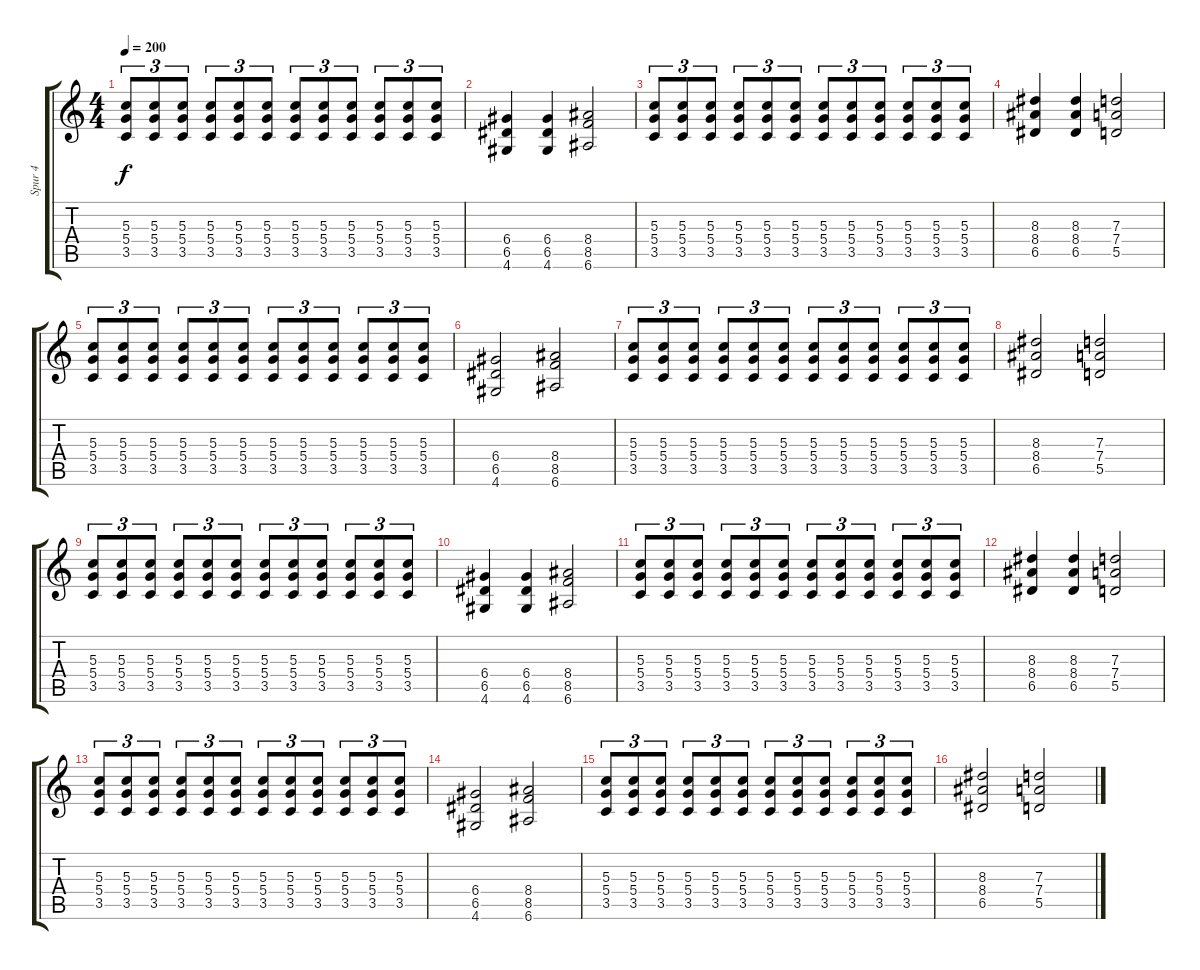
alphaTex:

\track ("Spur 4" "Spur 4") {instrument overdrivenguitar}
\staff {score tabs}
\tuning (E4 B3 G3 D3 A2 E2) {hide}
\ts (4 4)
\tempo 200
\clef g2
\ks c
(5.3 5.4 3.5).8{tu (3 2) dy f} (5.3 5.4 3.5).8{tu (3 2)} (5.3 5.4 3.5).8{tu (3 2)} (5.3 5.4 3.5).8{tu (3 2)} (5.3 5.4 3.5).8{tu (3 2)} (5.3 5.4 3.5).8{tu (3 2)} (5.3 5.4 3.5).8{tu (3 2)} (5.3 5.4 3.5).8{tu (3 2)} (5.3 5.4 3.5).8{tu (3 2)} (5.3 5.4 3.5).8{tu (3 2)} (5.3 5.4 3.5).8{tu (3 2)} (5.3 5.4 3.5).8{tu (3 2)} |
(6.4 6.5 4.6).4 (6.4 6.5 4.6).4 (8.4 8.5 6.6).2 |
(5.3 5.4 3.5).8{tu (3 2)} (5.3 5.4 3.5).8{tu (3 2)} (5.3 5.4 3.5).8{tu (3 2)} (5.3 5.4 3.5).8{tu (3 2)} (5.3 5.4 3.5).8{tu (3 2)} (5.3 5.4 3.5).8{tu (3 2)} (5.3 5.4 3.5).8{tu (3 2)} (5.3 5.4 3.5).8{tu (3 2)} (5.3 5.4 3.5).8{tu (3 2)} (5.3 5.4 3.5).8{tu (3 2)} (5.3 5.4 3.5).8{tu (3 2)} (5.3 5.4 3.5).8{tu (3 2)} |
(8.3 8.4 6.5).4 (8.3 8.4 6.5).4 (7.3 7.4 5.5).2 |
(5.3 5.4 3.5).8{tu (3 2)} (5.3 5.4 3.5).8{tu (3 2)} (5.3 5.4 3.5).8{tu (3 2)} (5.3 5.4 3.5).8{tu (3 2)} (5.3 5.4 3.5).8{tu (3 2)} (5.3 5.4 3.5).8{tu (3 2)} (5.3 5.4 3.5).8{tu (3 2)} (5.3 5.4 3.5).8{tu (3 2)} (5.3 5.4 3.5).8{tu (3 2)} (5.3 5.4 3.5).8{tu (3 2)} (5.3 5.4 3.5).8{tu (3 2)} (5.3 5.4 3.5).8{tu (3 2)} |
(6.4 6.5 4.6).2 (8.4 8.5 6.6).2 |
(5.3 5.4 3.5).8{tu (3 2)} (5.3 5.4 3.5).8{tu (3 2)} (5.3 5.4 3.5).8{tu (3 2)} (5.3 5.4 3.5).8{tu (3 2)} (5.3 5.4 3.5).8{tu (3 2)} (5.3 5.4 3.5).8{tu (3 2)} (5.3 5.4 3.5).8{tu (3 2)} (5.3 5.4 3.5).8{tu (3 2)} (5.3 5.4 3.5).8{tu (3 2)} (5.3 5.4 3.5).8{tu (3 2)} (5.3 5.4 3.5).8{tu (3 2)} (5.3 5.4 3.5).8{tu (3 2)} |
(8.3 8.4 6.5).2 (7.3 7.4 5.5).2 |
(5.3 5.4 3.5).8{tu (3 2)} (5.3 5.4 3.5).8{tu (3 2)} (5.3 5.4 3.5).8{tu (3 2)} (5.3 5.4 3.5).8{tu (3 2)} (5.3 5.4 3.5).8{tu (3 2)} (5.3 5.4 3.5).8{tu (3 2)} (5.3 5.4 3.5).8{tu (3 2)} (5.3 5.4 3.5).8{tu (3 2)} (5.3 5.4 3.5).8{tu (3 2)} (5.3 5.4 3.5).8{tu (3 2)} (5.3 5.4 3.5).8{tu (3 2)} (5.3 5.4 3.5).8{tu (3 2)} |
(6.4 6.5 4.6).4 (6.4 6.5 4.6).4 (8.4 8.5 6.6).2 |
(5.3 5.4 3.5).8{tu (3 2)} (5.3 5.4 3.5).8{tu (3 2)} (5.3 5.4 3.5).8{tu (3 2)} (5.3 5.4 3.5).8{tu (3 2)} (5.3 5.4 3.5).8{tu (3 2)} (5.3 5.4 3.5).8{tu (3 2)} (5.3 5.4 3.5).8{tu (3 2)} (5.3 5.4 3.5).8{tu (3 2)} (5.3 5.4 3.5).8{tu (3 2)} (5.3 5.4 3.5).8{tu (3 2)} (5.3 5.4 3.5).8{tu (3 2)} (5.3 5.4 3.5).8{tu (3 2)} |
(8.3 8.4 6.5).4 (8.3 8.4 6.5).4 (7.3 7.4 5.5).2 |
(5.3 5.4 3.5).8{tu (3 2)} (5.3 5.4 3.5).8{tu (3 2)} (5.3 5.4 3.5).8{tu (3 2)} (5.3 5.4 3.5).8{tu (3 2)} (5.3 5.4 3.5).8{tu (3 2)} (5.3 5.4 3.5).8{tu (3 2)} (5.3 5.4 3.5).8{tu (3 2)} (5.3 5.4 3.5).8{tu (3 2)} (5.3 5.4 3.5).8{tu (3 2)} (5.3 5.4 3.5).8{tu (3 2)} (5.3 5.4 3.5).8{tu (3 2)} (5.3 5.4 3.5).8{tu (3 2)} |
(6.4 6.5 4.6).2 (8.4 8.5 6.6).2 |
(5.3 5.4 3.5).8{tu (3 2)} (5.3 5.4 3.5).8{tu (3 2)} (5.3 5.4 3.5).8{tu (3 2)} (5.3 5.4 3.5).8{tu (3 2)} (5.3 5.4 3.5).8{tu (3 2)} (5.3 5.4 3.5).8{tu (3 2)} (5.3 5.4 3.5).8{tu (3 2)} (5.3 5.4 3.5).8{tu (3 2)} (5.3 5.4 3.5).8{tu (3 2)} (5.3 5.4 3.5).8{tu (3 2)} (5.3 5.4 3.5).8{tu (3 2)} (5.3 5.4 3.5).8{tu (3 2)} |
(8.3 8.4 6.5).2 (7.3 7.4 5.5).2
